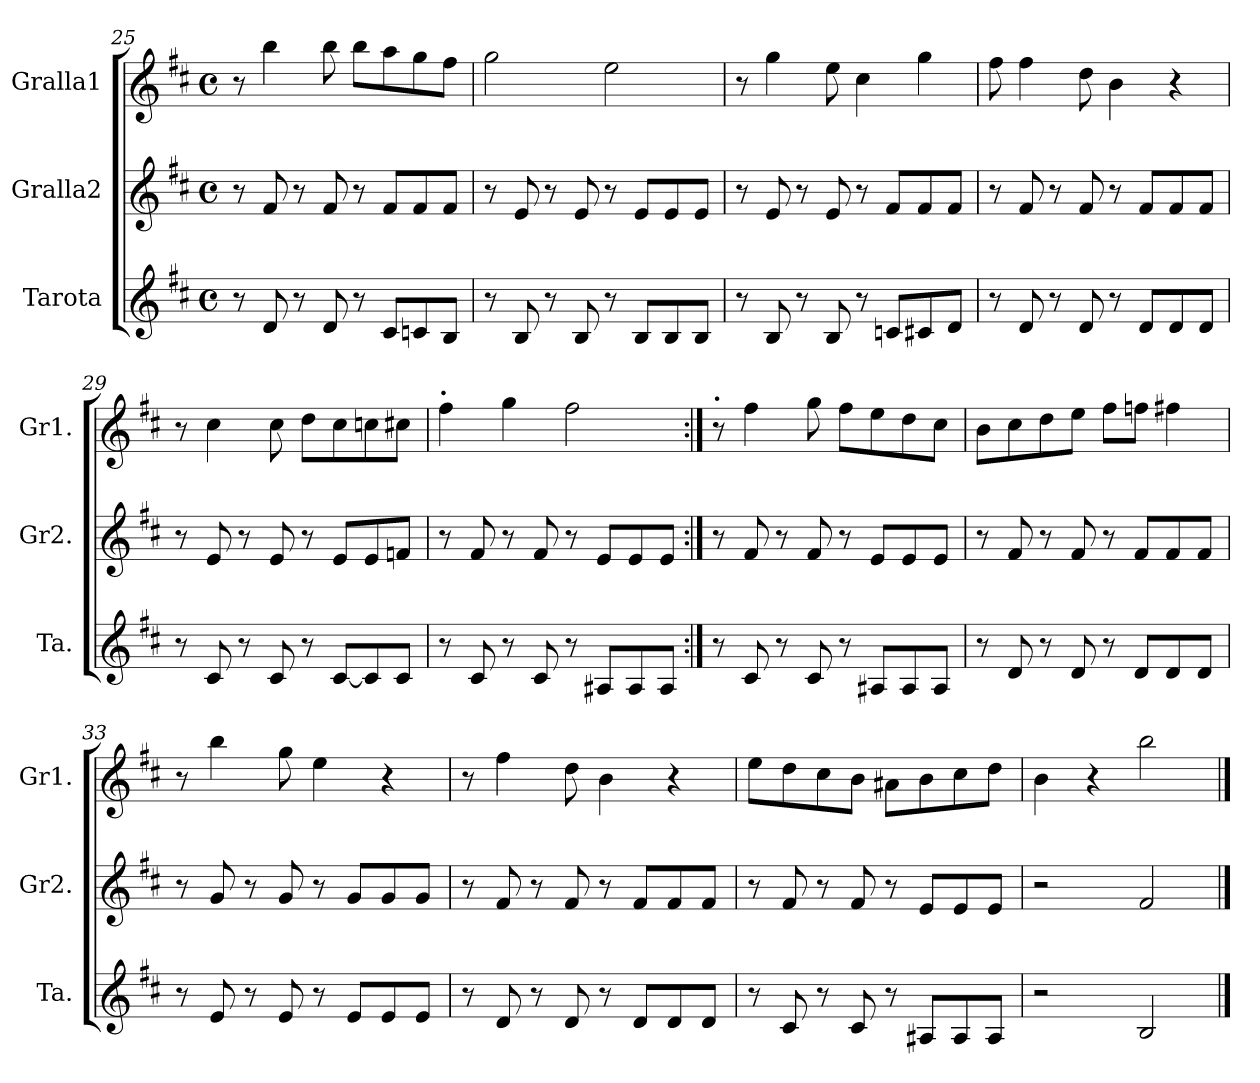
**kern	**kern	**kern
*part3	*part2	*part1
*staff3	*staff2	*staff1
*I"Tarota	*I"Gralla2	*I"Gralla1
*I'Ta.	*I'Gr2.	*I'Gr1.
!!LO:LB:g=z
*clefG2	*clefG2	*clefG2
*k[f#c#]	*k[f#c#]	*k[f#c#]
*M4/4	*M4/4	*M4/4
*met(c)	*met(c)	*met(c)
=25	=25	=25
8r	8r	8r
8d/	8f#/	4bb\
8r	8r	.
8d/	8f#/	8bb\
8r	8r	8bb\L
8c#/L	8f#/L	8aa\
8cn/	8f#/	8gg\
8B/J	8f#/J	8ff#\J
=26	=26	=26
8r	8r	2gg\
8B/	8e/	.
8r	8r	.
8B/	8e/	.
8r	8r	2ee\
8B/L	8e/L	.
8B/	8e/	.
8B/J	8e/J	.
=27	=27	=27
8r	8r	8r
8B/	8e/	4gg\
8r	8r	.
8B/	8e/	8ee\
8r	8r	4cc#\
8cn/L	8f#/L	.
8c#X/	8f#/	4gg\
8d/J	8f#/J	.
=28	=28	=28
8r	8r	8ff#\
8d/	8f#/	4ff#\
8r	8r	.
8d/	8f#/	8dd\
8r	8r	4b\
8d/L	8f#/L	.
8d/	8f#/	4r
8d/J	8f#/J	.
=29	=29	=29
8r	8r	8r
8c#/	8e/	4cc#\
8r	8r	.
8c#/	8e/	8cc#\
8r	8r	8dd\L
[8c#/L	8e/L	8cc#\
8c#/]	8e/	8ccn\
8c#/J	8fn/J	8cc#X\J
=30	=30	=30
!	!	!LO:TX:a:B:t=.
8r	8r	4ff#\
8c#/	8f#/	.
8r	8r	4gg\
8c#/	8f#/	.
8r	8r	2ff#\
8A#X/L	8e/L	.
8A#/	8e/	.
8A#/J	8e/J	.
!!LO:LB:g=z
=31:|!	=31:|!	=31:|!
!	!	!LO:TX:a:B:t=.
8r	8r	8r
8c#/	8f#/	4ff#\
8r	8r	.
8c#/	8f#/	8gg\
8r	8r	8ff#\L
8A#X/L	8e/L	8ee\
8A#/	8e/	8dd\
8A#/J	8e/J	8cc#\J
=32	=32	=32
8r	8r	8b\L
8d/	8f#/	8cc#\
8r	8r	8dd\
8d/	8f#/	8ee\J
8r	8r	8ff#\L
8d/L	8f#/L	8ffn\J
8d/	8f#/	4ff#X\
8d/J	8f#/J	.
=33	=33	=33
8r	8r	8r
8e/	8g/	4bb\
8r	8r	.
8e/	8g/	8gg\
8r	8r	4ee\
8e/L	8g/L	.
8e/	8g/	4r
8e/J	8g/J	.
=34	=34	=34
8r	8r	8r
8d/	8f#/	4ff#\
8r	8r	.
8d/	8f#/	8dd\
8r	8r	4b\
8d/L	8f#/L	.
8d/	8f#/	4r
8d/J	8f#/J	.
=35	=35	=35
8r	8r	8ee\L
8c#/	8f#/	8dd\
8r	8r	8cc#\
8c#/	8f#/	8b\J
8r	8r	8a#X\L
8A#X/L	8e/L	8b\
8A#/	8e/	8cc#\
8A#/J	8e/J	8dd\J
=36	=36	=36
2r	2r	4b\
.	.	4r
2B/	2f#/	2bb\
==	==	==
*-	*-	*-
